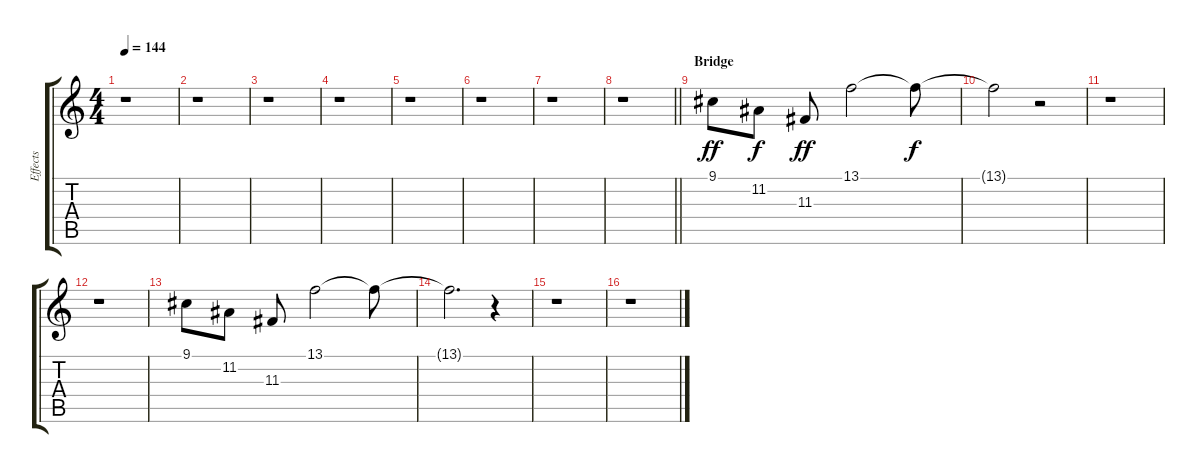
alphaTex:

\track ("Effects" "Effects") {instrument timpani}
\staff {score tabs}
\tuning (E4 B3 G3 D3 A2 E2) {hide}
\ts (4 4)
\tempo 144
\clef g2
\ks c
r.1{dy ff} |
r.1 |
r.1 |
r.1 |
r.1 |
r.1 |
r.1 |
\barLineRight lightlight
r.1 |
\section ("" "Bridge")
9.1.8 11.2.8{dy f} 11.3.8{dy ff} 13.1.2 13.1{t}.8{dy f} |
13.1{t}.2 r.2 |
r.1 |
r.1 |
9.1.8 11.2.8 11.3.8 13.1.2 13.1{t}.8 |
13.1{t}.2{d} r.4 |
r.1 |
r.1
